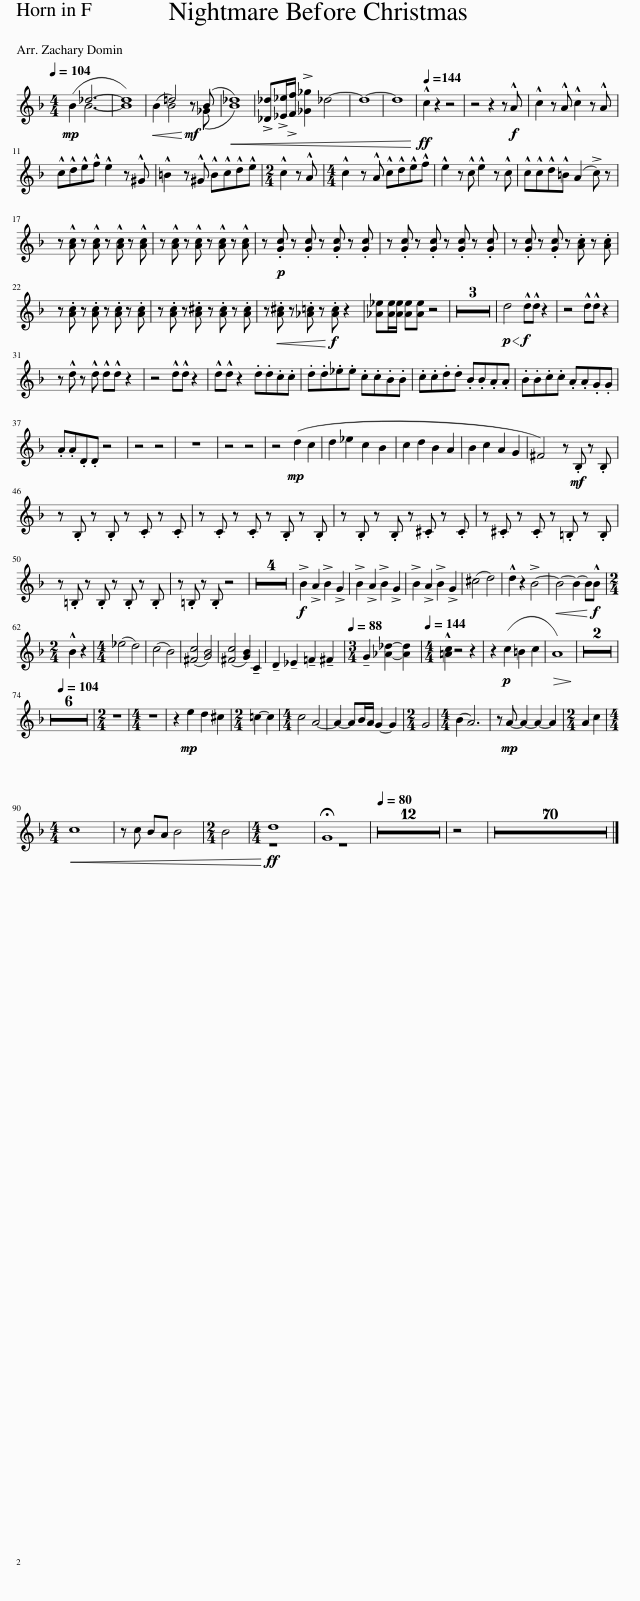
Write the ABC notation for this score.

X:1
%%score ( 1 2 )
L:1/8
Q:1/4=104
M:4/4
I:linebreak $
K:none
V:1 treble transpose=-7
V:2 treble transpose="-7 "
V:1
[K:F]!mp! (B2 _d6- | d8) |!<(! (B2 =d4)!<)!!mf! z (B |!<(! _d8) | !>![_D_d]!>![_E_e]/!>![Ff]/ !>![_G_g]2 _d4- | %5
 d8- | d8!<)! |[Q:1/4=144]!ff! !^!c2 z2 z4 | z4 z2 z!f! !^!A | !^!c2 z !^!A !^!c2 z !^!A |$ %10
 !^!c!^!d!^!e!^!f !^!e2 z !^!^G | !^!=B2 z !^!^G !^!B!^!c!^!d!^!e |[M:2/4] !^!c2 z !^!A |[M:4/4] !^!c2 z !^!A !^!c!^!d!^!e!^!f | !^!e2 z !^!c !^!e2 z !^!c | %15
 !^!c!^!c!^!d!^!=B (A2 !>!c) z |$ z !^![Ac] z !^![Ac] z !^![Ac] z !^![Ac] | z !^![Ac] z !^![Ac] z !^![Ac] z !^![Ac] | z!p! .[Gc] z .[Gc] z .[Gc] z .[Gc] | z .[Gc] z .[Gc] z .[Gc] z .[Gc] | %20
 z .[Gc] z .[Gc] z .[Ac] z .[Ac] |$ z .[Ac] z .[Ac] z .[Ac] z .[Ac] | z .[Ac] z .[A^c] z .[Ac] z .[Ac] | z!<(! .[A^c] z .[_A=c] z!<)!!f! .[Ac] z2 | [_A_e][Ae]/[Ae]/ [Ae][Ae] z4 | %25
 z8 | z8 | z8 |!p!!<(! d4!<)!!f! !^!d!^!d z2 | z4 !^!d!^!d z2 |$ %30
 z !^!d z !^!d !^!d!^!d z2 | z4 !^!d!^!d z2 | !^!d!^!d z2 .d.d.c.c | .d.d._e.e .c.c.B.B | .c.c.d.d .B.B.A.A | %35
 .B.B.c.c .A.A.G.G |$ .A.A.D.D z4 | z4 z4 | z8 | z4 z4 | %40
 z4!mp! (d2 c2 | d2 _e2 c2 B2 | c2 d2 B2 A2 | B2 c2 A2 G2 | ^F4) z!mf! .B, z .B, |$ %45
 z .B, z .B, z .C z .C | z .C z .C z .B, z .B, | z .B, z .B, z .^C z .C | z .^C z .C z .=B, z .B, |$ z .=B, z .B, z .B, z .B, | %50
 z .=B, z .B, z4 | z8 | z8 | z8 | z8 | %55
!f! !>!B2 !>!A2 !>!B2 !>!G2 | !>!B2 !>!A2 !>!B2 !>!G2 | !>!B2 !>!A2 !>!B2 !>!G2 | (^c4 d4) | !^!d2 z2 !>!B4- | %60
!<(! B4- B2- B!<)!!f!!^!B |$[M:2/4] !^!B2 z2 |[M:4/4] (_e4 d4) | (c4 B4) | ([^Fc]4 [GB]4) | %65
 ([^Fc]4 [GB]2) !tenuto!C2 | !tenuto!D2 !tenuto!_E2 !tenuto!=F2 !tenuto!^F2 |[M:3/4][Q:1/4=88] !tenuto!G2 [_A_d]2- [Ad]2 |[M:4/4][Q:1/4=144] !^![=Ac]2 z4 z2 | z2!p! (c2 =B2 c2 | %70
!>(! A8)!>)! | z8 | z8 |$[Q:1/4=104] z8 | z8 | %75
 z8 | z8 | z8 | z8 |[M:2/4] z4 | %80
[M:4/4] z8 | z2!mp! e2 d2 ^c2 |[M:2/4] =c2- c2 |[M:4/4] c4 A4- | A2- AB/A/ G2- G2 | %85
[M:2/4] G4 |[M:4/4] (B2 A6) | z!mp! A- A2- A2- A2 |[M:2/4] A2 c2 |$[M:4/4]!<(! c8 | %90
 z c BA B4 |[M:2/4] B4!<)! |[M:4/4]!ff! d8 | !fermata!G8 |[Q:1/4=80] z8 | %95
 z8 | z8 | z8 | z8 | z8 | %100
 z8 | z8 | z8 | z8 | z8 | %105
 z8 | z4 | z8 | z8 | z8 | %110
 z8 | z8 | z8 | z8 | z8 | %115
 z8 | z8 | z8 | z8 | z8 | %120
 z8 | z8 | z8 | z8 | z8 | %125
 z8 | z8 | z8 | z8 | z8 | %130
 z8 | z8 | z8 | z8 | z8 | %135
 z8 | z8 | z8 | z8 | z8 | %140
 z8 | z8 | z8 | z8 | z8 | %145
 z8 | z8 | z8 | z8 | z8 | %150
 z8 | z8 | z8 | z8 | z8 | %155
 z8 | z8 | z8 | z8 | z8 | %160
 z8 | z8 | z8 | z8 | z8 | %165
 z8 | z8 | z8 | z8 | z8 | %170
 z8 | z8 | z8 | z8 | z8 | %175
 z8 | z8 |] %177
V:2
[K:F] x2 B6- | B8 | x2 B4 x (_G | B8) | x8 | %5
 x8 | x8 | x8 | x8 | x8 |$ %10
 x8 | x8 |[M:2/4] x4 |[M:4/4] x8 | x8 | %15
 x8 |$ x8 | x8 | x8 | x8 | %20
 x8 |$ x8 | x8 | x8 | x8 | %25
 x8 | x8 | x8 | x8 | x8 |$ %30
 x8 | x8 | x8 | x8 | x8 | %35
 x8 |$ x8 | x8 | x8 | x8 | %40
 x8 | x8 | x8 | x8 | x8 |$ %45
 x8 | x8 | x8 | x8 |$ x8 | %50
 x8 | x8 | x8 | x8 | x8 | %55
 x8 | x8 | x8 | x8 | x8 | %60
 x8 |$[M:2/4] x4 |[M:4/4] x8 | x8 | x8 | %65
 x8 | x8 |[M:3/4] x6 |[M:4/4] x8 | x8 | %70
 x8 | x8 | x8 |$ x8 | x8 | %75
 x8 | x8 | x8 | x8 |[M:2/4] x4 | %80
[M:4/4] x8 | x8 |[M:2/4] x4 |[M:4/4] x8 | x8 | %85
[M:2/4] x4 |[M:4/4] x8 | x8 |[M:2/4] x4 |$[M:4/4] x8 | %90
 x8 |[M:2/4] x4 |[M:4/4] z8 | z8 | x8 | %95
 x8 | x8 | x8 | x8 | x8 | %100
 x8 | x8 | x8 | x8 | x8 | %105
 x8 | x4 | x8 | x8 | x8 | %110
 x8 | x8 | x8 | x8 | x8 | %115
 x8 | x8 | x8 | x8 | x8 | %120
 x8 | x8 | x8 | x8 | x8 | %125
 x8 | x8 | x8 | x8 | x8 | %130
 x8 | x8 | x8 | x8 | x8 | %135
 x8 | x8 | x8 | x8 | x8 | %140
 x8 | x8 | x8 | x8 | x8 | %145
 x8 | x8 | x8 | x8 | x8 | %150
 x8 | x8 | x8 | x8 | x8 | %155
 x8 | x8 | x8 | x8 | x8 | %160
 x8 | x8 | x8 | x8 | x8 | %165
 x8 | x8 | x8 | x8 | x8 | %170
 x8 | x8 | x8 | x8 | x8 | %175
 x8 | x8 |] %177
